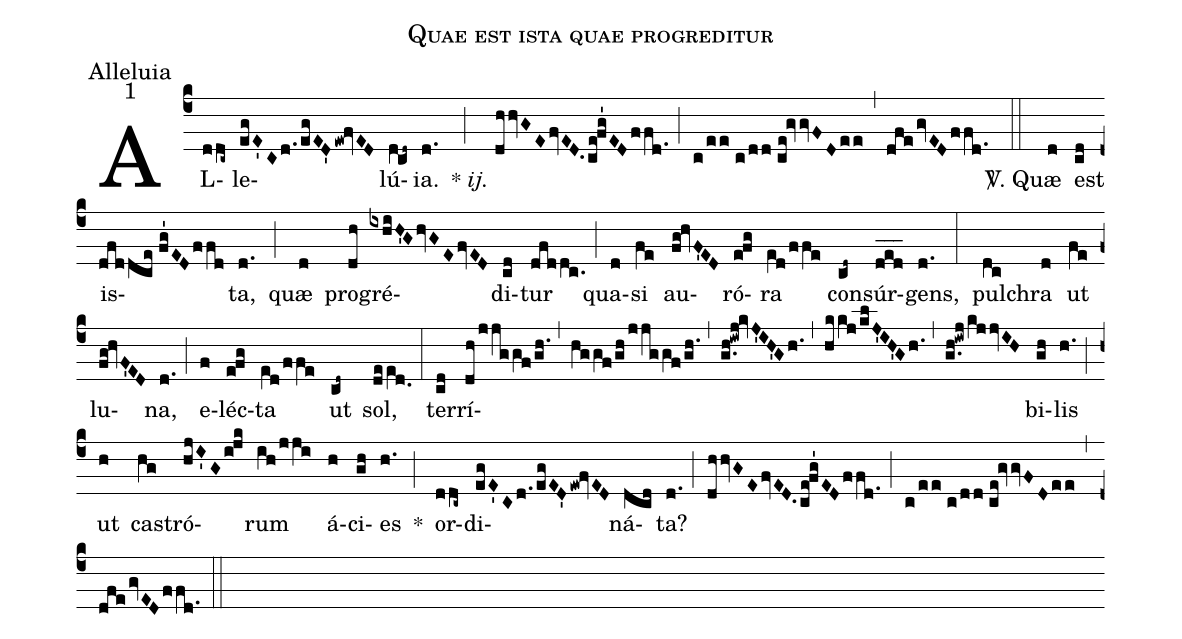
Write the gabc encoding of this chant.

name: Quae est ista quae progreditur;
office-part: Alleluia;
mode: 1;
%%
(c4) AL(ddc~)le(egE'Cd./egED'ew!fvED)lú(dV!cd~)ia.(d.) {*}~<i>ij.</i>(;) (dhhvGEfvED.ce!fg'EDffd.) (;) (c/!ee//c/!dd//ce!gvvFDee) (,) (dfegvEDffd.) (::)
<sp>V/</sp>. Quæ(d) est(cd) is(dfddce//fg'EDffd)ta,(d.) (;) quæ(d) pro(dh)gré(ixhiH'GhvGEfvED)di(cd)tur(dfddc.) (;) qua(d)si(fe) au(fg!hvF'ED)ró(efg)ra(e[ll:1]d/ffe) con(cd~)súr(d_e_d_)gens,(d.) (:)
pul(dc)chra(d) ut(fe) lu(fg!hvF'ED)na,(d.) (;) e(f)léc(efg)ta(e[ll:1]d/ffe) ut(cd~) sol,(dee[ll:1]d.0) (:)
ter(cd)rí(dh/jjggf/gh.)(,)(hg/!gf/gh/jjggf/gh.)(,)(g.h!iwj!kvJ'IH'Gh.)(,)(hkkj/klJ'IH'Gh.)(,)(g.h!iwj/kjjvIH)bi(gh)lis(h.) (;) ut(h) cas(hg)tró(hjI'Gi!jk)rum(ih/jji) á(h)ci(gh)es(h.) *(;) or(ddc~)di(egE'Cd./egED'ew!fvED)ná(dcd)ta?(d.) (;) (dhhvGEfvED.ce!fg'EDffd.) (;) (c/!ee//c/!dd//ce!gvvFDee) (,) (dfegvEDffd.) (::)
